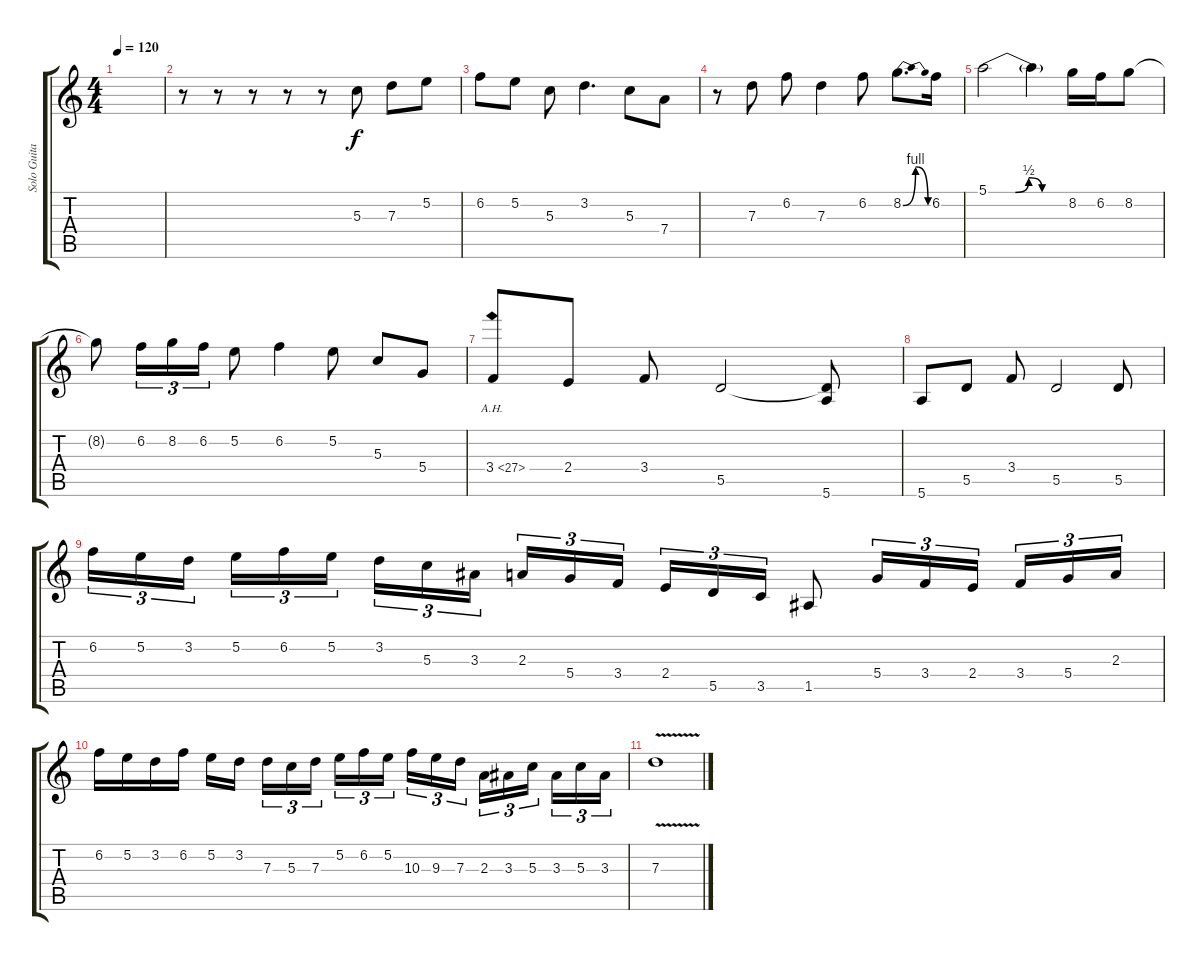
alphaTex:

\track ("Solo Guitar" "Solo Guita") {instrument distortionguitar}
\staff {score tabs}
\tuning (E4 B3 G3 D3 A2 E2) {hide}
\ts (4 4)
\tempo 120
\clef g2
\ks c
|
r.8 r.8 r.8 r.8 r.8 5.3.8 7.3.8 5.2.8 |
6.2.8 5.2.8 5.3.8 3.2.4{d} 5.3.8 7.4.8 |
r.8 7.3.8 6.2.8 7.3.4 6.2.8 8.2{be (bendrelease 0 0 30 4 50 4 60 0)}.8{d} 6.2.16 |
5.1{be (custom 0 0 20 0 30 2 40 0 60 0)}.2 5.1{t}.4 8.2.16 6.2.16 8.2.8 |
8.2{t}.8 6.2.16{tu (3 2)} 8.2.16{tu (3 2)} 6.2.16{tu (3 2)} 5.2.8 6.2.4 5.2.8 5.3.8 5.4.8 |
3.4{ah 24}.8 2.4.8 3.4.8 5.5.2 (5.5{t} 5.6).8 |
5.6.8 5.5.8 3.4.8 5.5.2 5.5.8 |
6.2.16{tu (3 2)} 5.2.16{tu (3 2)} 3.2.16{tu (3 2) beam splitsecondary} 5.2.16{tu (3 2)} 6.2.16{tu (3 2)} 5.2.16{tu (3 2)} 3.2.16{tu (3 2)} 5.3.16{tu (3 2)} 3.3.16{tu (3 2) beam splitsecondary} 2.3.16{tu (3 2)} 5.4.16{tu (3 2)} 3.4.16{tu (3 2)} 2.4.16{tu (3 2)} 5.5.16{tu (3 2)} 3.5.16{tu (3 2)} 1.5.8 5.4.16{tu (3 2)} 3.4.16{tu (3 2)} 2.4.16{tu (3 2) beam splitsecondary} 3.4.16{tu (3 2)} 5.4.16{tu (3 2)} 2.3.16{tu (3 2)} |
6.2.16 5.2.16 3.2.16 6.2.16 5.2.16 3.2.16{beam splitsecondary} 7.3.16{tu (3 2)} 5.3.16{tu (3 2)} 7.3.16{tu (3 2)} 5.2.16{tu (3 2)} 6.2.16{tu (3 2)} 5.2.16{tu (3 2) beam splitsecondary} 10.3.16{tu (3 2)} 9.3.16{tu (3 2)} 7.3.16{tu (3 2)} 2.3.16{tu (3 2)} 3.3.16{tu (3 2)} 5.3.16{tu (3 2) beam splitsecondary} 3.3.16{tu (3 2)} 5.3.16{tu (3 2)} 3.3.16{tu (3 2)} |
7.3{v}.1
